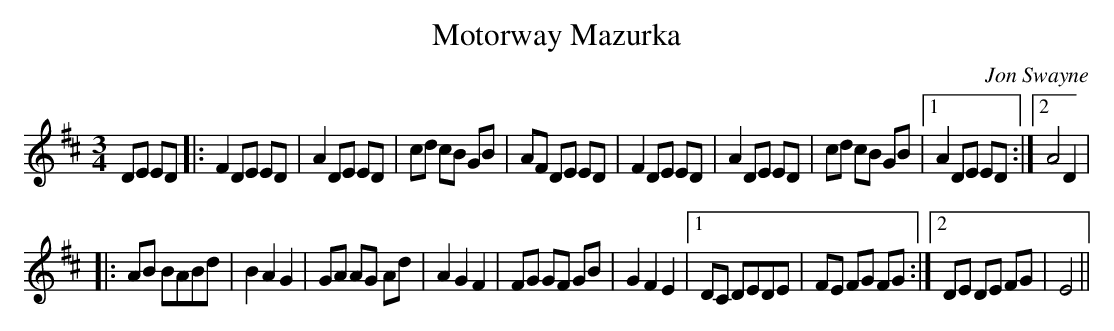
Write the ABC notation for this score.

X:1
T:Motorway Mazurka
C:Jon Swayne
L:1/8
M:3/4
K:D major
DE ED|:F2 DE ED|A2 DE ED|cd cB GB|AF DE ED|F2 DE ED|A2 DE ED|cd cB GB|1A2 DE ED:|2A4 D2|
|:AB BABd|B2A2G2|GA AG Ad|A2G2F2|FG GF GB|G2F2E2|1DC DEDE|FE FG FG:|2DE DE FG|E4||
